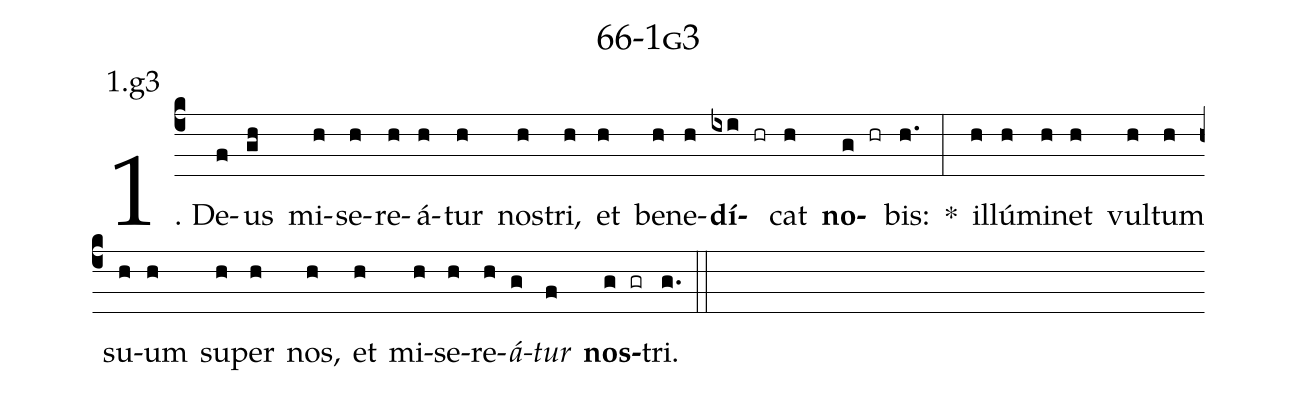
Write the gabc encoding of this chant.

name: 66-1g3;
annotation: 1.g3;
%%
(c4)1. De(f)us(gh) mi(h)se(h)re(h)á(h)tur(h) nos(h)tri,(h) et(h) be(h)ne(h)<b>dí</b>(ixi hr)cat(h) <b>no</b>(g hr)bis:(h.) *(:) il(h)lú(h)mi(h)net(h) vul(h)tum(h) su(h)um(h) su(h)per(h) nos,(h) et(h) mi(h)se(h)re(h)<i>á</i>(g)<i>tur</i>(f) <b>nos</b>(g gr)tri.(g.) (::)
